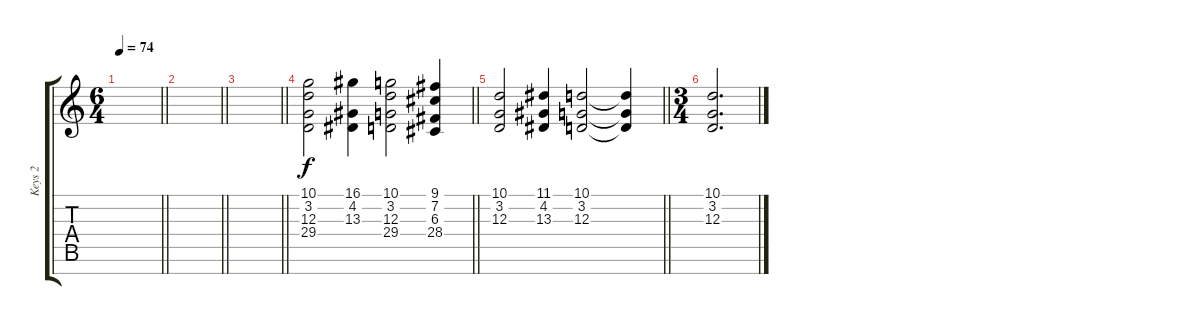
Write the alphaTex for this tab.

\track ("Keys 2" "Keys 2") {instrument percussiveorgan}
\staff {score tabs}
\tuning (E4 B3 G3 D3 A2 E2 B1) {hide}
\ts (6 4)
\tempo 74
\clef g2
\barLineRight lightlight
\ks c
|
\barLineRight lightlight
|
\barLineRight lightlight
|
\barLineRight lightlight
(10.1 3.2 12.3 29.4).2 (16.1 4.2 13.3).4 (10.1 3.2 12.3 29.4).2 (9.1 7.2 6.3 28.4).4 |
\barLineRight lightlight
(10.1 3.2 12.3).2 (11.1 4.2 13.3).4 (10.1 3.2 12.3).2 (10.1{t} 3.2{t} 12.3{t}).4 |
\ts (3 4)
(10.1 3.2 12.3).2{d}
